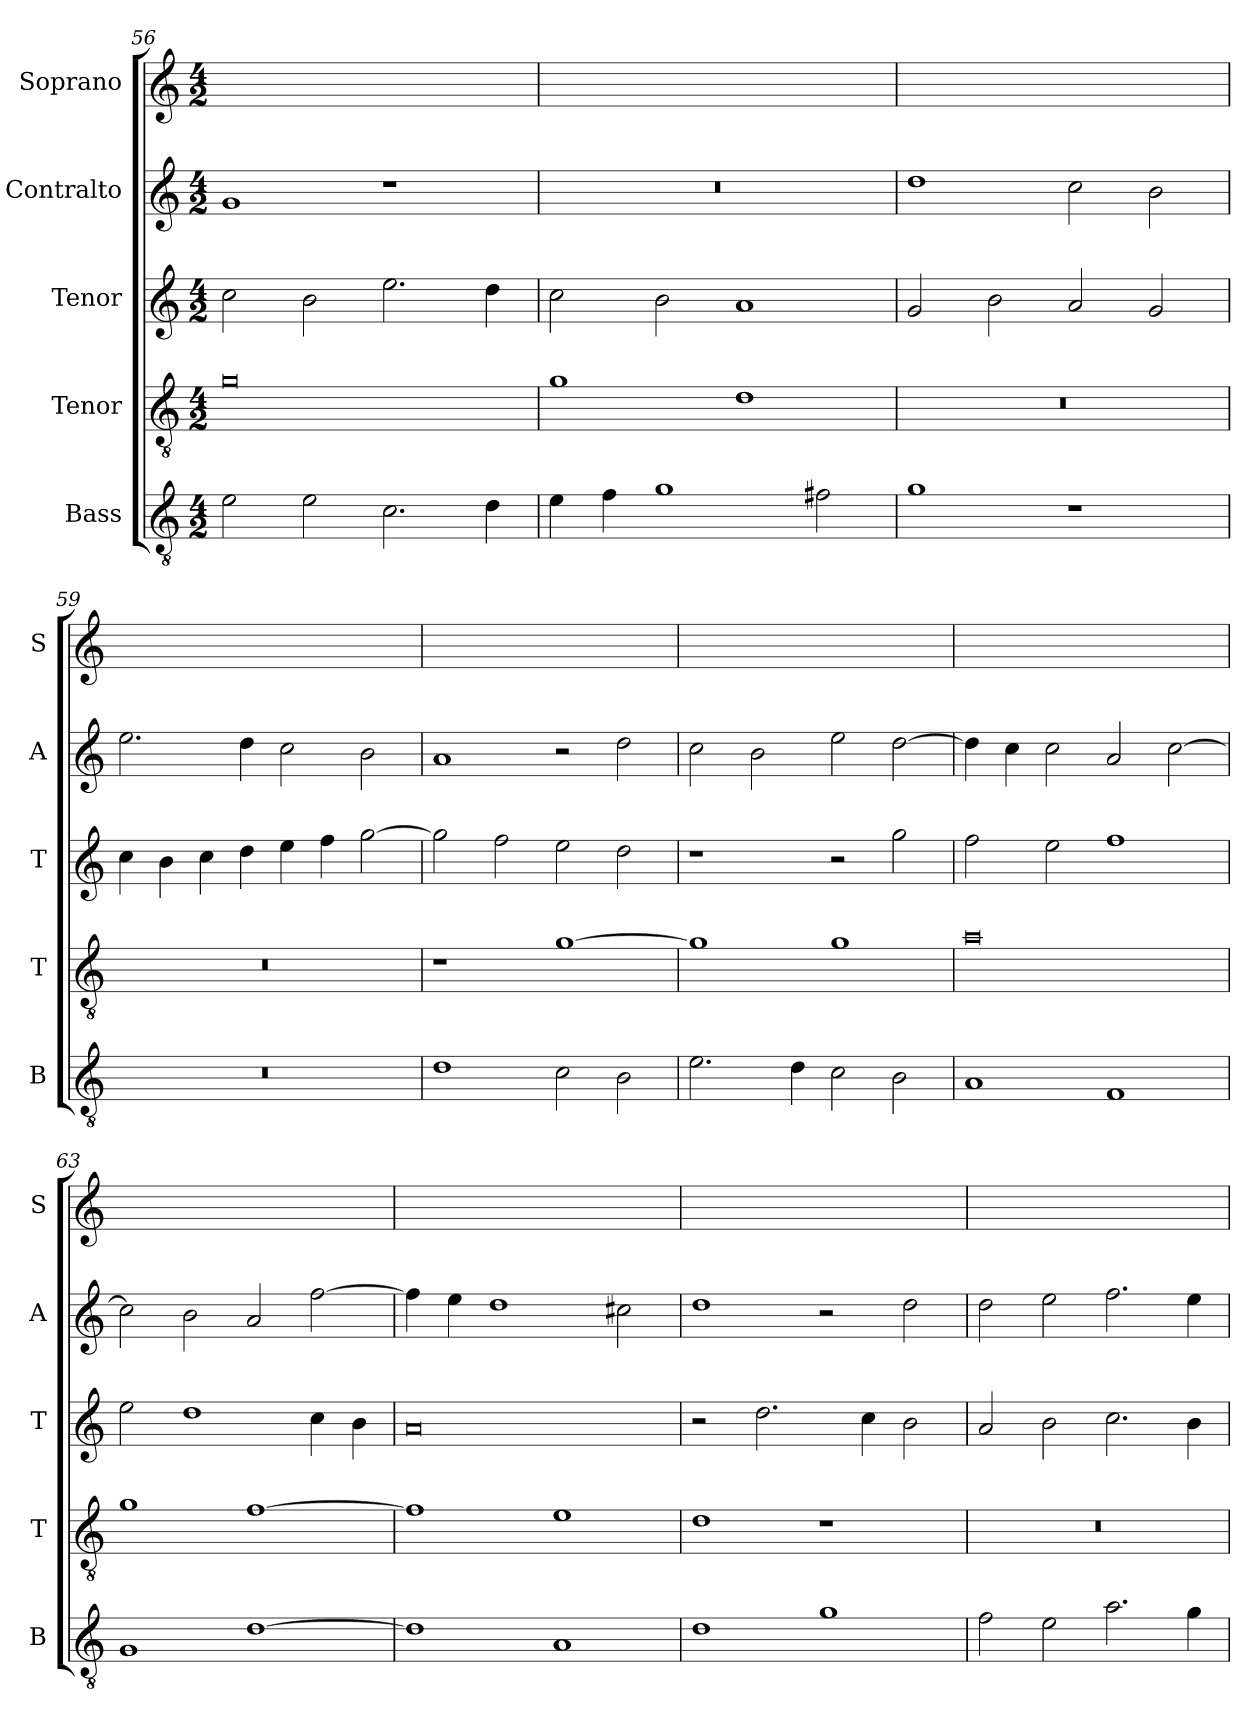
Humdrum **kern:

**kern	**kern	**kern	**kern	**kern
*part5	*part4	*part3	*part2	*part1
*staff5	*staff4	*staff3	*staff2	*staff1
*I"Bass	*I"Tenor	*I"Tenor	*I"Contralto	*I"Soprano
*I'B	*I'T	*I'T	*I'A	*I'S
*clefGv2	*clefGv2	*clefG2	*clefG2	*clefG2
*k[]	*k[]	*k[]	*k[]	*k[]
*G:mix	*G:mix	*G:mix	*G:mix	*G:mix
*M4/2	*M4/2	*M4/2	*M4/2	*M4/2
=56	=56	=56	=56	=56
2e	0g	2cc	1g	0ryy
2e	.	2b	.	.
2.c	.	2.ee	1r	.
4d	.	4dd	.	.
=57	=57	=57	=57	=57
4e	1g	2cc	0r	0ryy
4f	.	.	.	.
1g	.	2b	.	.
.	1d	1a	.	.
2f#X	.	.	.	.
=58	=58	=58	=58	=58
1g	0r	2g	1dd	0ryy
.	.	2b	.	.
1r	.	2a	2cc	.
.	.	2g	2b	.
=59	=59	=59	=59	=59
0r	0r	4cc	2.ee	0ryy
.	.	4b	.	.
.	.	4cc	.	.
.	.	4dd	4dd	.
.	.	4ee	2cc	.
.	.	4ff	.	.
.	.	[2gg	2b	.
=60	=60	=60	=60	=60
1d	1r	2gg]	1a	0ryy
.	.	2ff	.	.
2c	[1g	2ee	2r	.
2B	.	2dd	2dd	.
=61	=61	=61	=61	=61
2.e	1g]	1r	2cc	0ryy
.	.	.	2b	.
4d	.	.	.	.
2c	1g	2r	2ee	.
2B	.	2gg	[2dd	.
=62	=62	=62	=62	=62
1A	0a	2ff	4dd]	0ryy
.	.	.	4cc	.
.	.	2ee	2cc	.
1F	.	1ff	2a	.
.	.	.	[2cc	.
=63	=63	=63	=63	=63
1G	1g	2ee	2cc]	0ryy
.	.	1dd	2b	.
[1d	[1f	.	2a	.
.	.	4cc	[2ff	.
.	.	4b	.	.
=64	=64	=64	=64	=64
1d]	1f]	0a	4ff]	0ryy
.	.	.	4ee	.
.	.	.	1dd	.
1A	1e	.	.	.
.	.	.	2cc#X	.
=65	=65	=65	=65	=65
1d	1d	2r	1dd	0ryy
.	.	2.dd	.	.
1g	1r	.	2r	.
.	.	4cc	.	.
.	.	2b	2dd	.
=66	=66	=66	=66	=66
2f	0r	2a	2dd	0ryy
2e	.	2b	2ee	.
2.a	.	2.cc	2.ff	.
4g	.	4b	4ee	.
=	=	=	=	=
*-	*-	*-	*-	*-
